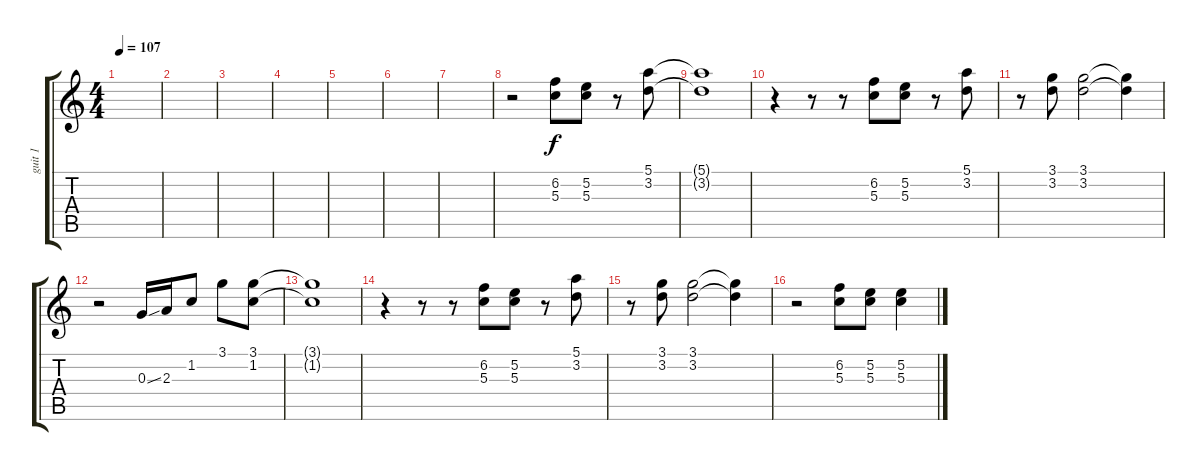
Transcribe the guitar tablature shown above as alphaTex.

\track ("guit 1" "guit 1") {instrument overdrivenguitar}
\staff {score tabs}
\tuning (E4 B3 G3 D3 A2 E2) {hide}
\ts (4 4)
\tempo 107
\clef g2
\ks c
|
|
|
|
|
|
|
r.2 (6.2 5.3).8 (5.2 5.3).8 r.8 (5.1 3.2).8 |
(5.1{t} 3.2{t}).1 |
r.4 r.8 r.8 (6.2 5.3).8 (5.2 5.3).8 r.8 (5.1 3.2).8 |
r.8 (3.1 3.2).8 (3.1 3.2).2 (3.1{t} 3.2{t}).4 |
r.2 0.3{ss}.16 2.3.16 1.2.8 3.1.8 (3.1 1.2).8 |
(3.1{t} 1.2{t}).1 |
r.4 r.8 r.8 (6.2 5.3).8 (5.2 5.3).8 r.8 (5.1 3.2).8 |
r.8 (3.1 3.2).8 (3.1 3.2).2 (3.1{t} 3.2{t}).4 |
r.2 (6.2 5.3).8 (5.2 5.3).8 (5.2{ss} 5.3{ss}).4
